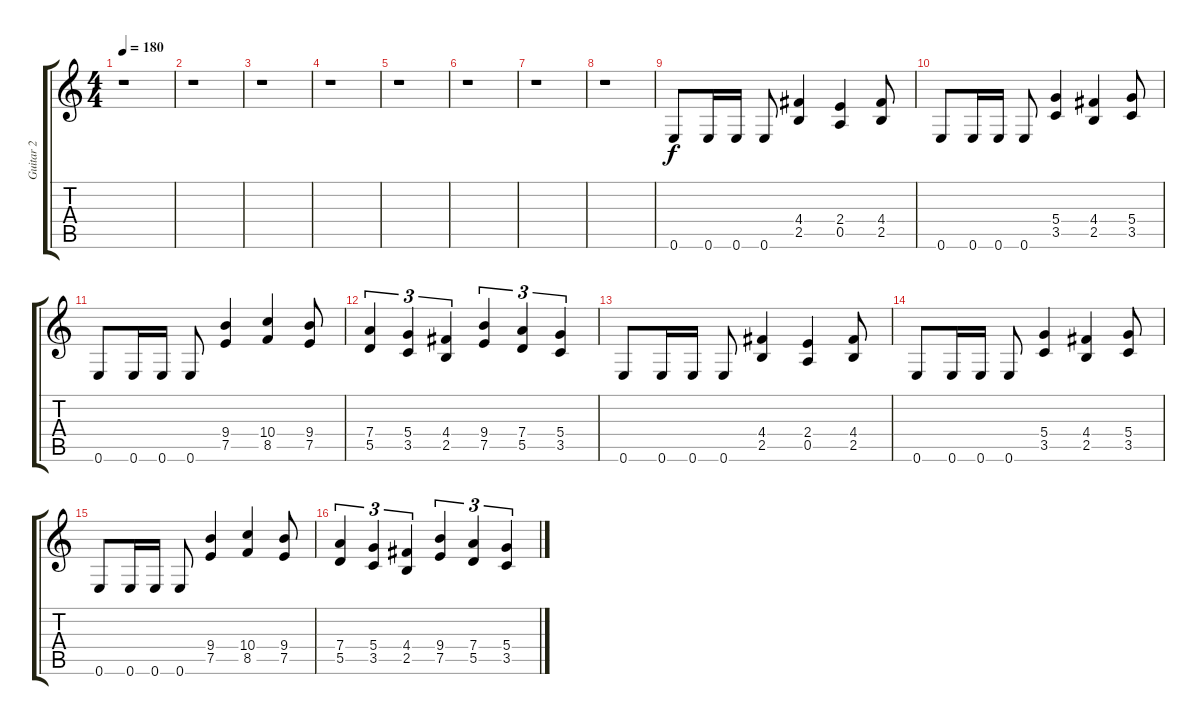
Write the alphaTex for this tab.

\track ("Guitar 2" "Guitar 2") {instrument overdrivenguitar}
\staff {score tabs}
\tuning (E4 B3 G3 D3 A2 E2) {hide}
\ts (4 4)
\tempo 180
\clef g2
\ks c
r.1{dy f} |
r.1 |
r.1 |
r.1 |
r.1 |
r.1 |
r.1 |
r.1 |
0.6.8 0.6.16 0.6.16 0.6.8 (4.4 2.5).4 (2.4 0.5).4 (4.4 2.5).8 |
0.6.8 0.6.16 0.6.16 0.6.8 (5.4 3.5).4 (4.4 2.5).4 (5.4 3.5).8 |
0.6.8 0.6.16 0.6.16 0.6.8 (9.4 7.5).4 (10.4 8.5).4 (9.4 7.5).8 |
(7.4 5.5).4{tu (3 2)} (5.4 3.5).4{tu (3 2)} (4.4 2.5).4{tu (3 2)} (9.4 7.5).4{tu (3 2)} (7.4 5.5).4{tu (3 2)} (5.4 3.5).4{tu (3 2)} |
0.6.8 0.6.16 0.6.16 0.6.8 (4.4 2.5).4 (2.4 0.5).4 (4.4 2.5).8 |
0.6.8 0.6.16 0.6.16 0.6.8 (5.4 3.5).4 (4.4 2.5).4 (5.4 3.5).8 |
0.6.8 0.6.16 0.6.16 0.6.8 (9.4 7.5).4 (10.4 8.5).4 (9.4 7.5).8 |
(7.4 5.5).4{tu (3 2)} (5.4 3.5).4{tu (3 2)} (4.4 2.5).4{tu (3 2)} (9.4 7.5).4{tu (3 2)} (7.4 5.5).4{tu (3 2)} (5.4 3.5).4{tu (3 2)}
